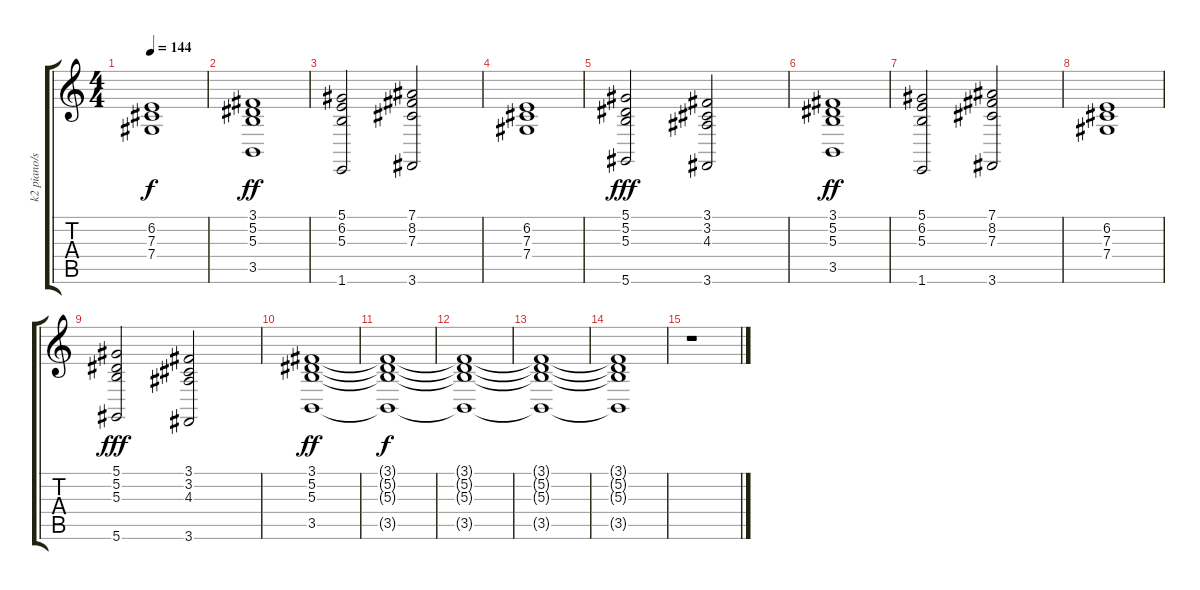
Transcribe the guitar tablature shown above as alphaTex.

\track ("k2 piano/synth" "k2 piano/s") {instrument electricgrandpiano}
\staff {score tabs}
\tuning (Eb4 Bb3 Gb3 Db3 Ab2 Eb2) {hide}
\ts (4 4)
\tempo 144
\clef g2
\ks c
(6.2{t} 7.3{t} 7.4{t}).1{dy f} |
(3.1 5.2 5.3 3.5).1{dy ff} |
(5.1 6.2 5.3 1.6).2 (7.1 8.2 7.3 3.6).2 |
(6.2 7.3 7.4).1 |
(5.1 5.2 5.3 5.6).2{dy fff} (3.1 3.2 4.3 3.6).2 |
(3.1 5.2 5.3 3.5).1{dy ff} |
(5.1 6.2 5.3 1.6).2 (7.1 8.2 7.3 3.6).2 |
(6.2 7.3 7.4).1 |
(5.1 5.2 5.3 5.6).2{dy fff} (3.1 3.2 4.3 3.6).2 |
(3.1 5.2 5.3 3.5).1{dy ff} |
(3.1{t} 5.2{t} 5.3{t} 3.5{t}).1{dy f} |
(3.1{t} 5.2{t} 5.3{t} 3.5{t}).1 |
(3.1{t} 5.2{t} 5.3{t} 3.5{t}).1 |
(3.1{t} 5.2{t} 5.3{t} 3.5{t}).1 |
r.1
